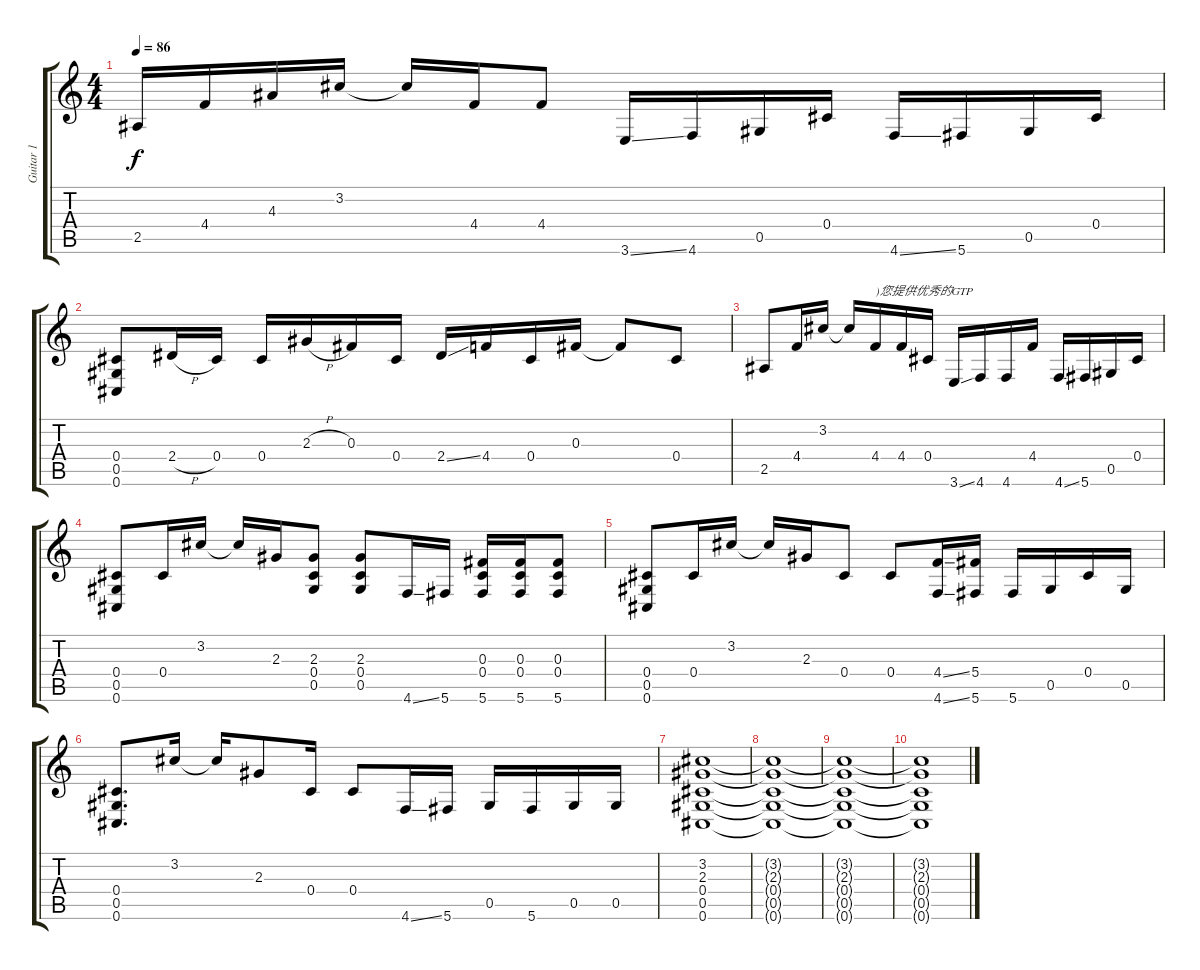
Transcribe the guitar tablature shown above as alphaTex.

\track ("Guitar 1" "Guitar 1") {instrument overdrivenguitar}
\staff {score tabs}
\tuning (Eb4 Bb3 Gb3 Db3 Ab2 Db2) {hide}
\ts (4 4)
\tempo 86
\clef g2
\ks c
2.5.16{dy f} 4.4.16 4.3.16 3.2.16 3.2{t}.16 4.4.16 4.4.8 3.6{ss}.16 4.6.16 0.5.16 0.4.16 4.6{ss}.16 5.6.16 0.5.16 0.4.16 |
(0.4 0.5 0.6).8 2.4{h}.16 0.4.16 0.4.16 2.3{h}.16 0.3.16 0.4.16 2.4{ss}.16 4.4.16 0.4.16 0.3.16 0.3{t}.8 0.4.8 |
2.5.8 4.4.16 3.2.16 3.2{t}.16 4.4.16{txt ")您提供优秀的GTP"} 4.4.16 0.4.16 3.6{ss}.16 4.6.16 4.6.16 4.4.16 4.6{ss}.16 5.6.16 0.5.16 0.4.16 |
(0.4 0.5 0.6).8 0.4.16 3.2.16 3.2{t}.16 2.3.16 (2.3 0.4 0.5).8 (2.3 0.4 0.5).8 4.6{ss}.16 5.6.16 (0.3 0.4 5.6).16 (0.3 0.4 5.6).16 (0.3 0.4 5.6).8 |
(0.4 0.5 0.6).8 0.4.16 3.2.16 3.2{t}.16 2.3.16 0.4.8 0.4.8 (4.4{ss} 4.6{ss}).16 (5.4 5.6).16 5.6.16 0.5.16 0.4.16 0.5.16 |
(0.4 0.5 0.6).8{d} 3.2.16 3.2{t}.16 2.3.8 0.4.16 0.4.8 4.6{ss}.16 5.6.16 0.5.16 5.6.16 0.5.16 0.5.16 |
(3.2 2.3 0.4 0.5 0.6).1 |
(3.2{t} 2.3{t} 0.4{t} 0.5{t} 0.6{t}).1 |
(3.2{t} 2.3{t} 0.4{t} 0.5{t} 0.6{t}).1 |
(3.2{t} 2.3{t} 0.4{t} 0.5{t} 0.6{t}).1
